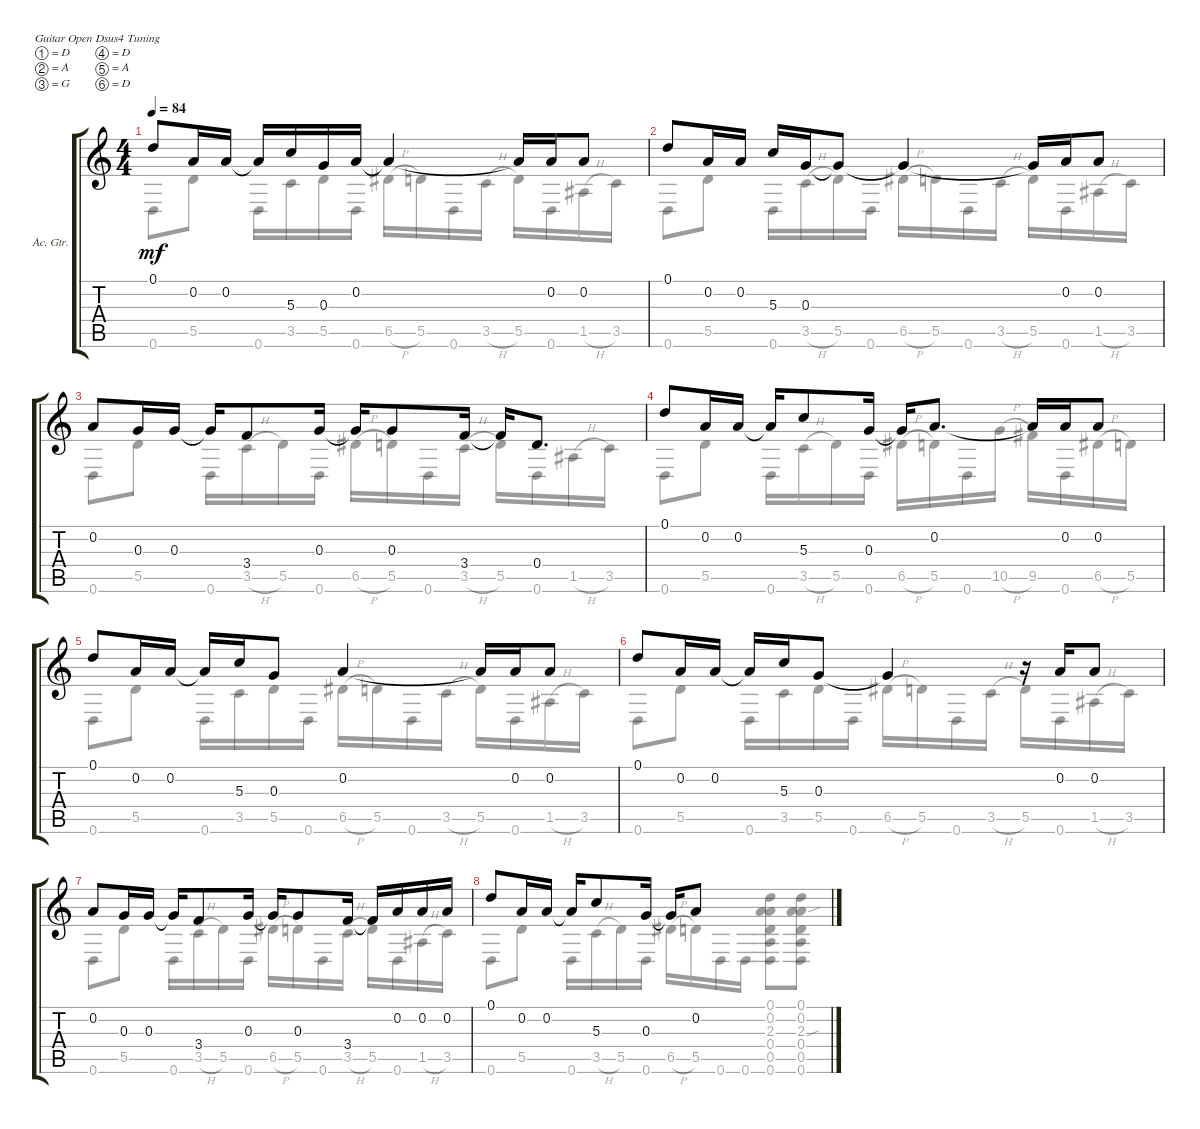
\defaultSystemsLayout 4
\bracketExtendMode groupsimilarinstruments
\firstSystemTrackNameOrientation horizontal
\otherSystemsTrackNameOrientation horizontal
\track ("Acoustic Guitar" "Ac. Gtr.") {instrument acousticguitarsteel}
\staff {score tabs}
\tuning (D4 A3 G3 D3 A2 D2)
\voice
\ts (4 4)
\tempo 84
\clef g2
\scale
0.511111
\ks c
0.1.8{dy mf} 0.2.16 0.2.16 0.2{t}.16 5.3.16 0.3.16 0.2.16 0.2{t}.4 0.2{t}.16 0.2.16 0.2.8 |
\scale
0.488889 0.1.8 0.2.16 0.2.16 5.3.16 0.3.16 0.3{t}.8 0.3{t}.4 0.3{t}.16 0.2.16 0.2.8 |
\scale
0.519231 0.2.8 0.3.16 0.3.16 0.3{t}.16 3.4.8 0.3.16 0.3{t}.16 0.3.8 3.4.16 3.4{t}.16 0.4.8{d} |
\scale
0.480769 0.1.8 0.2.16 0.2.16 0.2{t}.16 5.3.8 0.3.16 0.3{t}.16 0.2.8{d} 0.2{t}.16 0.2.16 0.2.8 |
\scale
0.47619 0.1.8 0.2.16 0.2.16 0.2{t}.16 5.3.16 0.3.8 0.2.4 0.2{t}.16 0.2.16 0.2.8 |
\scale
0.52381 0.1.8 0.2.16 0.2.16 0.2{t}.16 5.3.16 0.3.8 0.3{t}.4 r.16 0.2.16 0.2.8 |
\scale
0.5 0.2.8 0.3.16 0.3.16 0.3{t}.16 3.4.8 0.3.16 0.3{t}.16 0.3.8 3.4.16 3.4{t}.16 0.2.16 0.2.16 0.2.16 |
\scale
0.5 0.1.8 0.2.16 0.2.16 0.2{t}.16 5.3.8 0.3.16 0.3{t}.16 0.2.8
\voice
\clef g2
\ottava regular
\simile none
\scale
0.511111
\ks c
0.6.8{dy mf} 5.5.8 0.6.16 3.5.16 5.5.16 0.6.16 6.5{h}.16 5.5.16 0.6.16 3.5{h}.16 5.5.16 0.6.16 1.5{h}.16 3.5.16 |
\scale
0.488889 0.6.8 5.5.8 0.6.16 3.5{h}.16 5.5.16 0.6.16 6.5{h}.16 5.5.16 0.6.16 3.5{h}.16 5.5.16 0.6.16 1.5{h}.16 3.5.16 |
\scale
0.519231 0.6.8 5.5.8 0.6.16 3.5{h}.16 5.5.16 0.6.16 6.5{h}.16 5.5.16 0.6.16 3.5{h}.16 5.5.16 0.6.16 1.5{h}.16 3.5.16 |
\scale
0.480769 0.6.8 5.5.8 0.6.16 3.5{h}.16 5.5.16 0.6.16 6.5{h}.16 5.5.16 0.6.16 10.5{h}.16 9.5.16 0.6.16 6.5{h}.16 5.5.16 |
\scale
0.47619 0.6.8 5.5.8 0.6.16 3.5.16 5.5.16 0.6.16 6.5{h}.16 5.5.16 0.6.16 3.5{h}.16 5.5.16 0.6.16 1.5{h}.16 3.5.16 |
\scale
0.52381 0.6.8 5.5.8 0.6.16 3.5.16 5.5.16 0.6.16 6.5{h}.16 5.5.16 0.6.16 3.5{h}.16 5.5.16 0.6.16 1.5{h}.16 3.5.16 |
\scale
0.5 0.6.8 5.5.8 0.6.16 3.5{h}.16 5.5.16 0.6.16 6.5{h}.16 5.5.16 0.6.16 3.5{h}.16 5.5.16 0.6.16 1.5{h}.16 3.5.16 |
\scale
0.5 0.6.8 5.5.8 0.6.16 3.5{h}.16 5.5.16 0.6.16 6.5{h}.16 5.5.16 0.6.16 0.6.16 (0.6 0.5 0.4 2.3 0.2 0.1).8 (2.3{sou} 0.2 0.1 0.4 0.5 0.6).8
